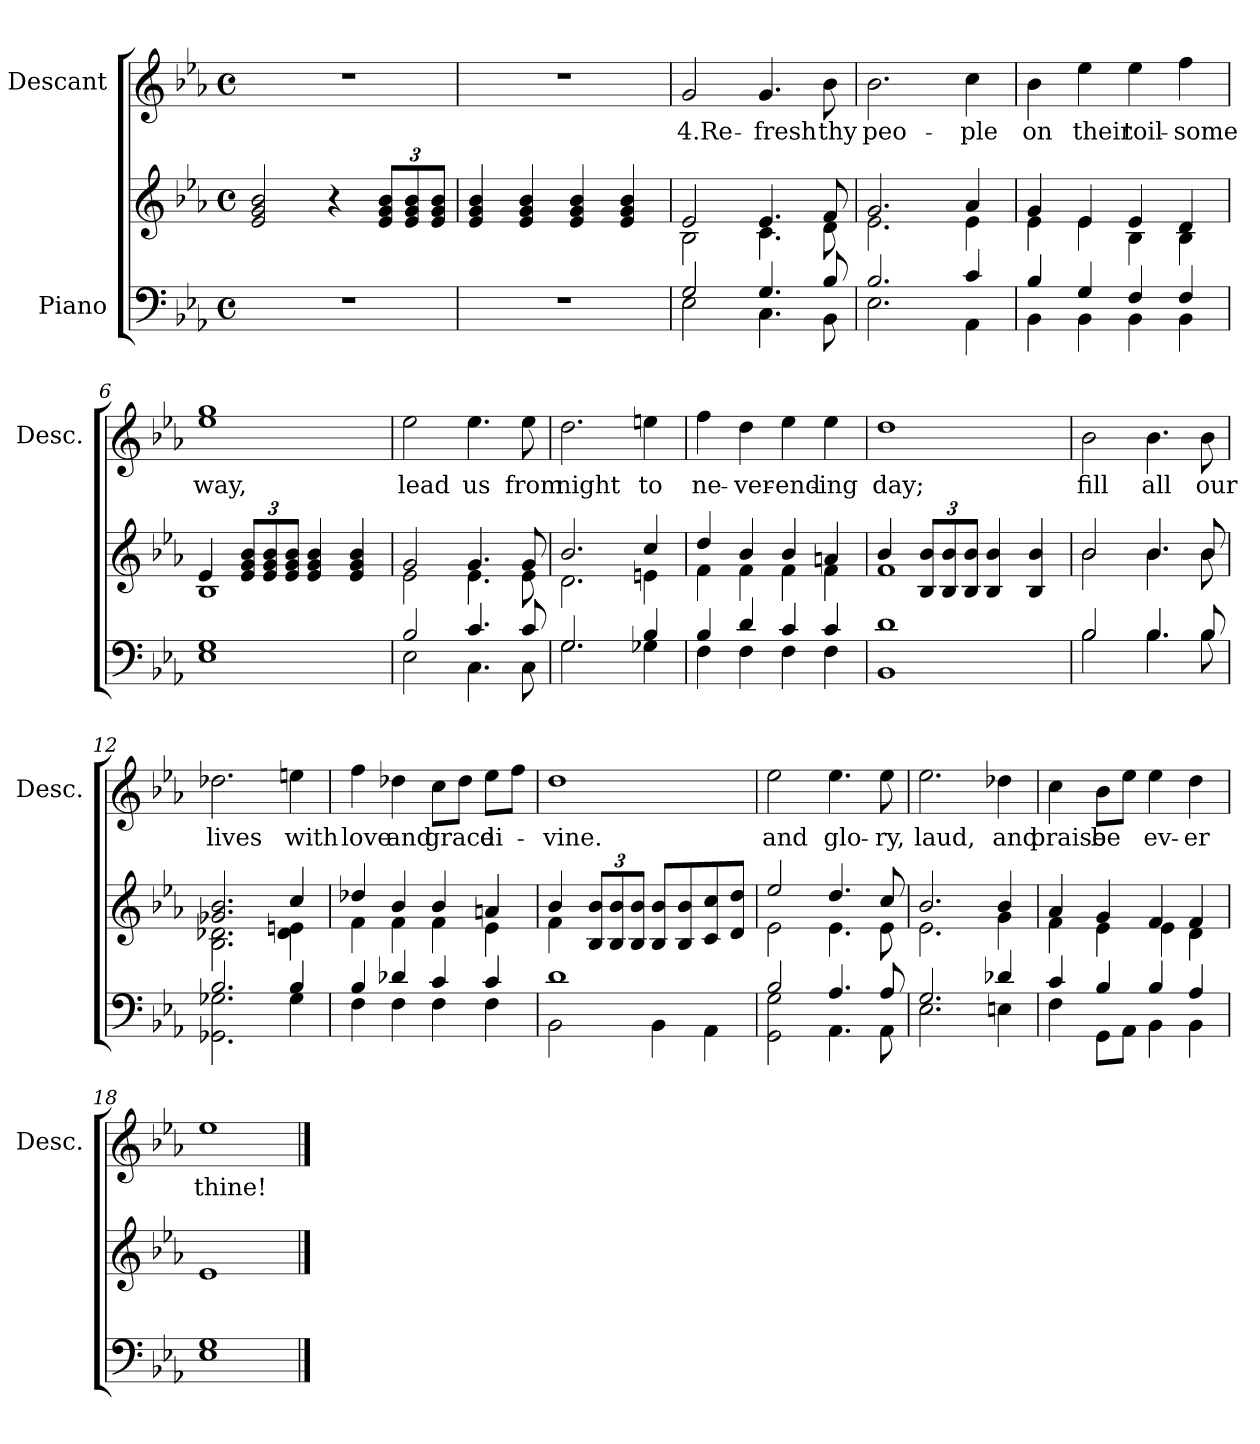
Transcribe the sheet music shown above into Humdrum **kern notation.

**kern	**kern	**kern	**text
*part2	*part2	*part1	*part1
*staff3	*staff2	*staff1	*staff1
*I"Piano	*	*I"Descant	*
*	*	*I'Desc.	*
*clefF4	*clefG2	*clefG2	*
*k[b-e-a-]	*k[b-e-a-]	*k[b-e-a-]	*
*E-:	*E-:	*E-:	*
*M4/4	*M4/4	*M4/4	*
*met(c)	*met(c)	*met(c)	*
*MM95	*MM95	*MM95	*
=1	=1	=1	=1
1r	2e-/ 2g/ 2b-/	1r	.
.	4r	.	.
*	*Xbrackettup	*	*
.	12e-/ 12g/ 12b-/L	.	.
.	12e-/ 12g/ 12b-/	.	.
.	12e-/ 12g/ 12b-/J	.	.
=2	=2	=2	=2
1r	4e-/ 4g/ 4b-/	1r	.
.	4e-/ 4g/ 4b-/	.	.
.	4e-/ 4g/ 4b-/	.	.
.	4e-/ 4g/ 4b-/	.	.
=3	=3	=3	=3
*^	*^	*	*
!	!	!	!	!	!LO:LY:b
2G/	2E-\	2e-/	2B-\	2g/	4.Re-
!	!	!	!	!	!LO:LY:b
4.G/	4.C\	4.e-/	4.c\	4.g/	-fresh
!	!	!	!	!	!LO:LY:b
8B-/	8BB-\	8f/	8d\	8b-\	thy
=4	=4	=4	=4	=4	=4
!	!	!	!	!	!LO:LY:b
2.B-/	2.E-\	2.g/	2.e-\	2.b-\	peo-
!	!	!	!	!	!LO:LY:b
4c/	4AA-\	4a-/	4e-\	4cc\	-ple
=5	=5	=5	=5	=5	=5
!	!	!	!	!	!LO:LY:b
4B-/	4BB-\	4g/	4e-\	4b-\	on
!	!	!	!	!	!LO:LY:b
4G/	4BB-\	4e-/	4e-\	4ee-\	their
!	!	!	!	!	!LO:LY:b
4F/	4BB-\	4e-/	4B-\	4ee-\	toil-
!	!	!	!	!	!LO:LY:b
4F/	4BB-\	4d/	4B-\	4ff\	-some
!!LO:LB:g=z
=6	=6	=6	=6	=6	=6
!	!	!	!	!	!LO:LY:b
*v	*v	*	*	*	*
1E- 1G	4e-/	1B-	1ee- 1gg	way,
.	12e-/ 12g/ 12b-/L	.	.	.
.	12e-/ 12g/ 12b-/	.	.	.
.	12e-/ 12g/ 12b-/J	.	.	.
.	4e-/ 4g/ 4b-/	.	.	.
.	4e-/ 4g/ 4b-/	.	.	.
=7	=7	=7	=7	=7
*^	*	*	*	*
!	!	!	!	!	!LO:LY:b
2B-/	2E-\	2g/	2e-\	2ee-\	lead
!	!	!	!	!	!LO:LY:b
4.c/	4.C\	4.g/	4.e-\	4.ee-\	us
!	!	!	!	!	!LO:LY:b
8c/	8C\	8g/	8e-\	8ee-\	from
=8	=8	=8	=8	=8	=8
!	!	!	!	!	!LO:LY:b
2.G/	2.G\	2.b-/	2.d\	2.dd\	night
!	!	!	!	!	!LO:LY:b
4B-/	4G-X\	4cc/	4en\	4een\	to
=9	=9	=9	=9	=9	=9
!	!	!	!	!	!LO:LY:b
4B-/	4F\	4dd/	4f\	4ff\	ne-
!	!	!	!	!	!LO:LY:b
4d/	4F\	4b-/	4f\	4dd\	-ver-
!	!	!	!	!	!LO:LY:b
4c/	4F\	4b-/	4f\	4ee-\	-end-
!	!	!	!	!	!LO:LY:b:rj
4c/	4F\	4an/	4f\	4ee-\	-ing
=10	=10	=10	=10	=10	=10
!	!	!	!	!	!LO:LY:b
*v	*v	*	*	*	*
1BB- 1d	4b-/	1f	1dd	day;
.	12B-/ 12b-/L	.	.	.
.	12B-/ 12b-/	.	.	.
.	12B-/ 12b-/J	.	.	.
.	4B-/ 4b-/	.	.	.
.	4B-/ 4b-/	.	.	.
!!LO:LB:g=z
=11	=11	=11	=11	=11
*^	*	*	*	*
!	!	!	!	!	!LO:LY:b
2B-/	2B-\	2b-/	2b-\	2b-\	fill
!	!	!	!	!	!LO:LY:b
4.B-/	4.B-\	4.b-/	4.b-\	4.b-\	all
!	!	!	!	!	!LO:LY:b
8B-/	8B-\	8b-/	8b-\	8b-\	our
=12	=12	=12	=12	=12	=12
!	!	!	!	!	!LO:LY:b
2.B-/	2.GG-X\ 2.G-X\	2.g-X/ 2.b-/	2.B-\ 2.d-X\	2.dd-X\	lives
!	!	!	!	!	!LO:LY:b
4B-/	4G-\	4cc/	4d-\ 4en\	4een\	with
=13	=13	=13	=13	=13	=13
!	!	!	!	!	!LO:LY:b
4B-/	4F\	4dd-X/	4f\	4ff\	love
!	!	!	!	!	!LO:LY:b
4d-X/	4F\	4b-/	4f\	4dd-X\	and
!	!	!	!	!	!LO:LY:b
4c/	4F\	4b-/	4f\	8cc\L	grace
.	.	.	.	8dd-\J	.
!	!	!	!	!	!LO:LY:b
4c/	4F\	4an/	4e-\	8ee-\L	di-
.	.	.	.	8ff\J	.
=14	=14	=14	=14	=14	=14
!	!	!	!	!	!LO:LY:b
1d	2BB-\	4b-/	4f\	1dd	-vine.
.	.	12B-/ 12b-/L	2.ryy	.	.
.	.	12B-/ 12b-/	.	.	.
.	.	12B-/ 12b-/J	.	.	.
.	4BB-\	8B-/ 8b-/L	.	.	.
.	.	8B-/ 8b-/	.	.	.
.	4AA-\	8c/ 8cc/	.	.	.
.	.	8d/ 8dd/J	.	.	.
=15	=15	=15	=15	=15	=15
!	!	!	!	!	!LO:LY:b
2B-/	2GG\ 2G\	2ee-/	2e-\	2ee-\	and
!	!	!	!	!	!LO:LY:b
4.A-/	4.AA-\	4.dd/	4.e-\	4.ee-\	glo-
!	!	!	!	!	!LO:LY:b
8A-/	8AA-\	8cc/	8e-\	8ee-\	-ry,
!!LO:PB:g=z
=16	=16	=16	=16	=16	=16
!	!	!	!	!	!LO:LY:b
2.G/	2.E-\	2.b-/	2.e-\	2.ee-\	laud,
!	!	!	!	!	!LO:LY:b
4d-X/	4En\	4b-/	4g\	4dd-X\	and
=17	=17	=17	=17	=17	=17
!	!	!	!	!	!LO:LY:b
4c/	4F\	4a-/	4f\	4cc\	praise
!	!	!	!	!	!LO:LY:b
4B-/	8GG\L	4g/	4e-\	8b-\L	be
.	8AA-\J	.	.	8ee-\J	.
!	!	!	!	!	!LO:LY:b
4B-/	4BB-\	4f/	4e-\	4ee-\	ev-
!	!	!	!	!	!LO:LY:b
4A-/	4BB-\	4f/	4d\	4dd\	-er
=18	=18	=18	=18	=18	=18
!	!	!	!	!	!LO:LY:b
*v	*v	*	*	*	*
*	*v	*v	*	*
1E- 1G	1e-	1ee-	thine!
==	==	==	==
*-	*-	*-	*-
